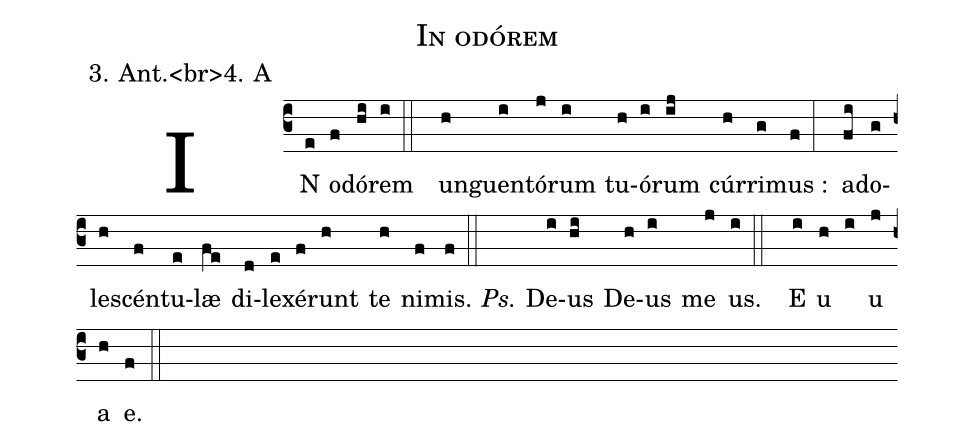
name: In odórem;
annotation: 3. Ant.<br>4. A;
%%
(c3) IN(e) o(f)dó(hi)rem(i::) un(h)guen(i)tó(j)rum(i) tu(h)ó(i)rum(ij) cúr(h)ri(g)mus :(f:) a(fi)do(g)le(h)scén(f)tu(e)læ(fe)
di(d)le(e)xé(f)runt(h) te(h) ni(f)mis.(f::) <i>Ps.</i> De(i)us(hi) De(h)us(i) me(j) us.(i::) E(i) u(h) о(i) u(j) a(h) e.(f::)
